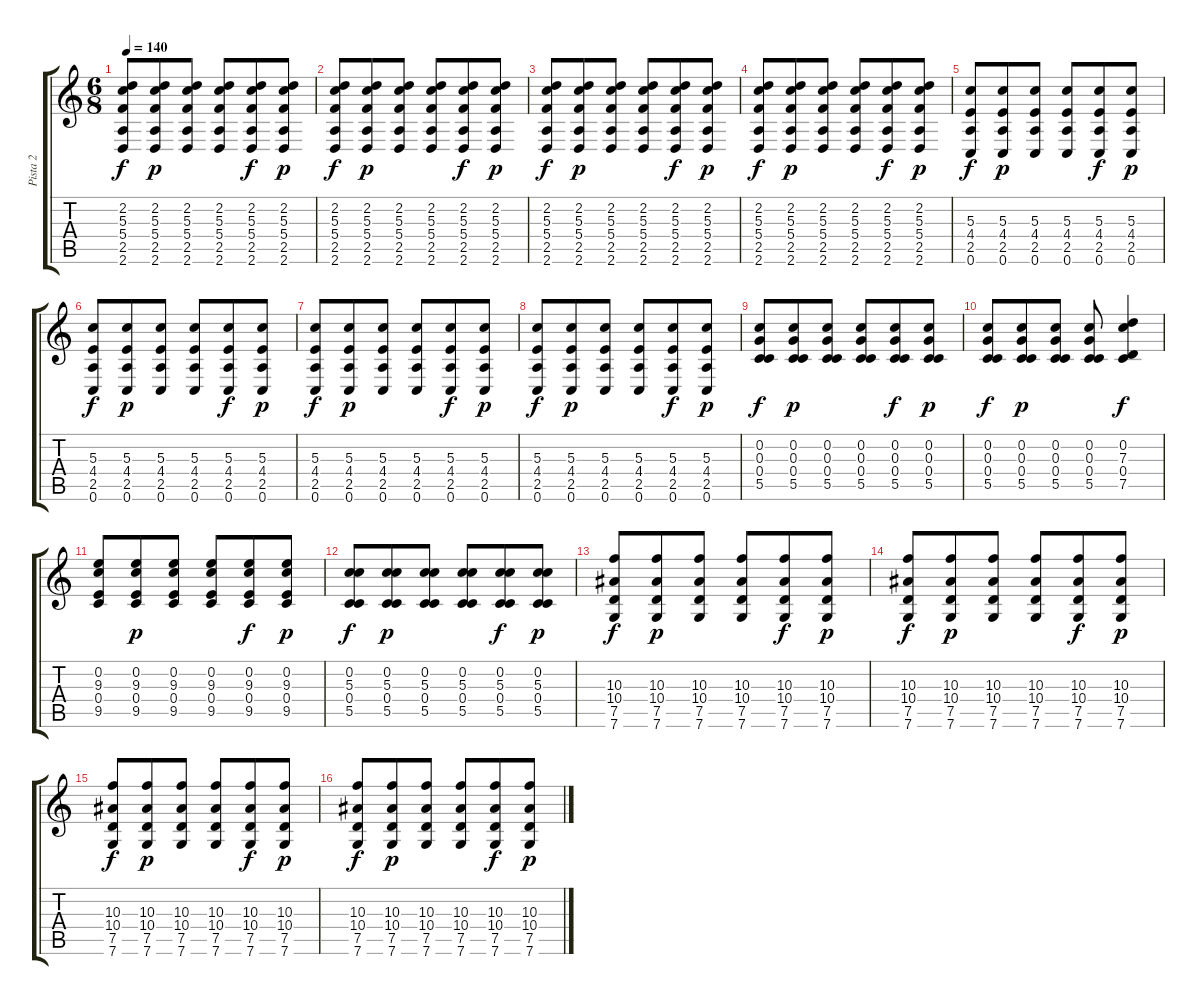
\track ("Pista 2" "Pista 2") {instrument acousticguitarsteel}
\staff {score tabs}
\tuning (E4 C4 G3 C3 G2 C2) {hide}
\ts (6 8)
\tempo 140
\clef g2
\ks c
(2.2 5.3 5.4 2.5 2.6).8{dy f} (2.2 5.3 5.4 2.5 2.6).8{dy p} (2.2 5.3 5.4 2.5 2.6).8 (2.2 5.3 5.4 2.5 2.6).8 (2.2 5.3 5.4 2.5 2.6).8{dy f} (2.2 5.3 5.4 2.5 2.6).8{dy p} |
(2.2 5.3 5.4 2.5 2.6).8{dy f} (2.2 5.3 5.4 2.5 2.6).8{dy p} (2.2 5.3 5.4 2.5 2.6).8 (2.2 5.3 5.4 2.5 2.6).8 (2.2 5.3 5.4 2.5 2.6).8{dy f} (2.2 5.3 5.4 2.5 2.6).8{dy p} |
(2.2 5.3 5.4 2.5 2.6).8{dy f} (2.2 5.3 5.4 2.5 2.6).8{dy p} (2.2 5.3 5.4 2.5 2.6).8 (2.2 5.3 5.4 2.5 2.6).8 (2.2 5.3 5.4 2.5 2.6).8{dy f} (2.2 5.3 5.4 2.5 2.6).8{dy p} |
(2.2 5.3 5.4 2.5 2.6).8{dy f} (2.2 5.3 5.4 2.5 2.6).8{dy p} (2.2 5.3 5.4 2.5 2.6).8 (2.2 5.3 5.4 2.5 2.6).8 (2.2 5.3 5.4 2.5 2.6).8{dy f} (2.2 5.3 5.4 2.5 2.6).8{dy p} |
(5.3 4.4 2.5 0.6).8{dy f} (5.3 4.4 2.5 0.6).8{dy p} (5.3 4.4 2.5 0.6).8 (5.3 4.4 2.5 0.6).8 (5.3 4.4 2.5 0.6).8{dy f} (5.3 4.4 2.5 0.6).8{dy p} |
(5.3 4.4 2.5 0.6).8{dy f} (5.3 4.4 2.5 0.6).8{dy p} (5.3 4.4 2.5 0.6).8 (5.3 4.4 2.5 0.6).8 (5.3 4.4 2.5 0.6).8{dy f} (5.3 4.4 2.5 0.6).8{dy p} |
(5.3 4.4 2.5 0.6).8{dy f} (5.3 4.4 2.5 0.6).8{dy p} (5.3 4.4 2.5 0.6).8 (5.3 4.4 2.5 0.6).8 (5.3 4.4 2.5 0.6).8{dy f} (5.3 4.4 2.5 0.6).8{dy p} |
(5.3 4.4 2.5 0.6).8{dy f} (5.3 4.4 2.5 0.6).8{dy p} (5.3 4.4 2.5 0.6).8 (5.3 4.4 2.5 0.6).8 (5.3 4.4 2.5 0.6).8{dy f} (5.3 4.4 2.5 0.6).8{dy p} |
(0.2 0.3 0.4 5.5).8{dy f} (0.2 0.3 0.4 5.5).8{dy p} (0.2 0.3 0.4 5.5).8 (0.2 0.3 0.4 5.5).8 (0.2 0.3 0.4 5.5).8{dy f} (0.2 0.3 0.4 5.5).8{dy p} |
(0.2 0.3 0.4 5.5).8{dy f} (0.2 0.3 0.4 5.5).8{dy p} (0.2 0.3 0.4 5.5).8 (0.2 0.3 0.4 5.5).8 (0.2 7.3 0.4 7.5).4{dy f} |
(0.2 9.3 0.4 9.5).8 (0.2 9.3 0.4 9.5).8{dy p} (0.2 9.3 0.4 9.5).8 (0.2 9.3 0.4 9.5).8 (0.2 9.3 0.4 9.5).8{dy f} (0.2 9.3 0.4 9.5).8{dy p} |
(0.2 5.3 0.4 5.5).8{dy f} (0.2 5.3 0.4 5.5).8{dy p} (0.2 5.3 0.4 5.5).8 (0.2 5.3 0.4 5.5).8 (0.2 5.3 0.4 5.5).8{dy f} (0.2 5.3 0.4 5.5).8{dy p} |
(10.3 10.4 7.5 7.6).8{dy f} (10.3 10.4 7.5 7.6).8{dy p} (10.3 10.4 7.5 7.6).8 (10.3 10.4 7.5 7.6).8 (10.3 10.4 7.5 7.6).8{dy f} (10.3 10.4 7.5 7.6).8{dy p} |
(10.3 10.4 7.5 7.6).8{dy f} (10.3 10.4 7.5 7.6).8{dy p} (10.3 10.4 7.5 7.6).8 (10.3 10.4 7.5 7.6).8 (10.3 10.4 7.5 7.6).8{dy f} (10.3 10.4 7.5 7.6).8{dy p} |
(10.3 10.4 7.5 7.6).8{dy f} (10.3 10.4 7.5 7.6).8{dy p} (10.3 10.4 7.5 7.6).8 (10.3 10.4 7.5 7.6).8 (10.3 10.4 7.5 7.6).8{dy f} (10.3 10.4 7.5 7.6).8{dy p} |
(10.3 10.4 7.5 7.6).8{dy f} (10.3 10.4 7.5 7.6).8{dy p} (10.3 10.4 7.5 7.6).8 (10.3 10.4 7.5 7.6).8 (10.3 10.4 7.5 7.6).8{dy f} (10.3 10.4 7.5 7.6).8{dy p}
